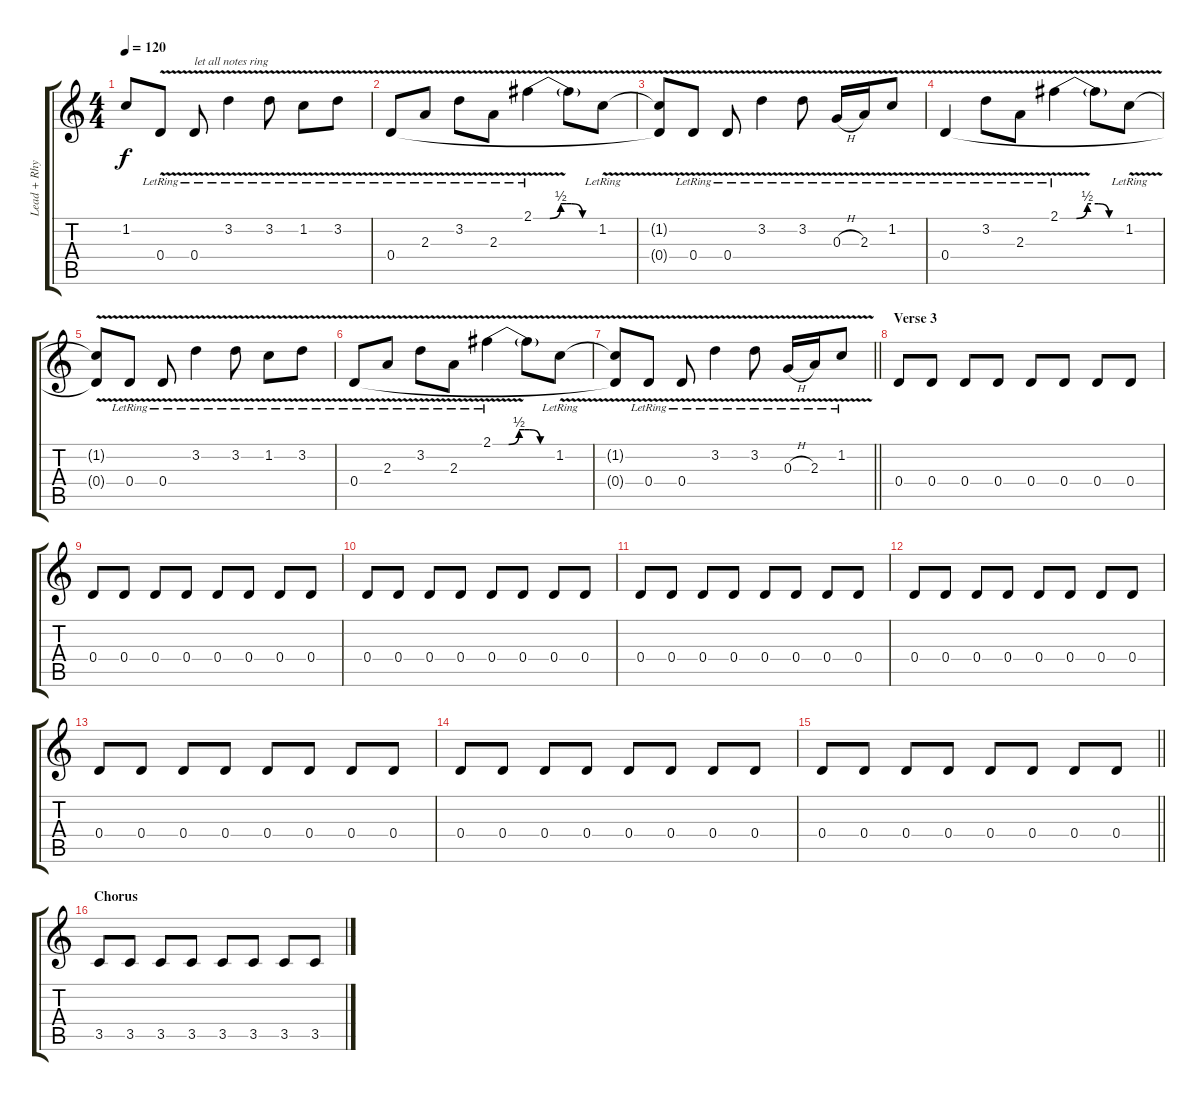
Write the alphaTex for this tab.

\track ("Lead + Rhythm Guitar" "Lead + Rhy") {instrument distortionguitar}
\staff {score tabs}
\tuning (E4 B3 G3 D3 A2 D2) {hide}
\ts (4 4)
\tempo 120
\clef g2
\ks c
1.2{t}.8{dy f} 0.4{v lr}.8 0.4{v lr}.8{txt "let all notes ring"} 3.2{v lr}.4 3.2{v lr}.8 1.2{v lr}.8 3.2{v lr}.8 |
0.4{v lr}.8 2.3{v lr}.8 3.2{v lr}.8 2.3{v lr}.8 2.1{be (custom 0 0 15 0 25 2 30 2 35 2 45 0 60 0) v lr}.4 2.1{t}.8 1.2{v lr}.8 |
(1.2{t} 0.4{t}).8 0.4{v lr}.8 0.4{v lr}.8 3.2{v lr}.4 3.2{v lr}.8 0.3{v h lr}.16 2.3{v lr}.16 1.2{v lr}.8 |
0.4{v lr}.4 3.2{v lr}.8 2.3{v lr}.8 2.1{be (custom 0 0 15 0 25 2 35 2 45 0 60 0) v lr}.4 2.1{t}.8 1.2{v lr}.8 |
(1.2{t} 0.4{t}).8 0.4{v lr}.8 0.4{v lr}.8 3.2{v lr}.4 3.2{v lr}.8 1.2{v lr}.8 3.2{v lr}.8 |
0.4{v lr}.8 2.3{v lr}.8 3.2{v lr}.8 2.3{v lr}.8 2.1{be (custom 0 0 15 0 25 2 30 2 35 2 45 0 60 0) v lr}.4 2.1{t}.8 1.2{v lr}.8 |
\barLineRight lightlight
(1.2{t} 0.4{t}).8 0.4{v lr}.8 0.4{v lr}.8 3.2{v lr}.4 3.2{v lr}.8 0.3{v h lr}.16 2.3{v lr}.16 1.2{v lr}.8 |
\section ("" "Verse 3")
0.4.8 0.4.8 0.4.8 0.4.8 0.4.8 0.4.8 0.4.8 0.4.8 |
0.4.8 0.4.8 0.4.8 0.4.8 0.4.8 0.4.8 0.4.8 0.4.8 |
0.4.8 0.4.8 0.4.8 0.4.8 0.4.8 0.4.8 0.4.8 0.4.8 |
0.4.8 0.4.8 0.4.8 0.4.8 0.4.8 0.4.8 0.4.8 0.4.8 |
0.4.8 0.4.8 0.4.8 0.4.8 0.4.8 0.4.8 0.4.8 0.4.8 |
0.4.8 0.4.8 0.4.8 0.4.8 0.4.8 0.4.8 0.4.8 0.4.8 |
0.4.8 0.4.8 0.4.8 0.4.8 0.4.8 0.4.8 0.4.8 0.4.8 |
\barLineRight lightlight
0.4.8 0.4.8 0.4.8 0.4.8 0.4.8 0.4.8 0.4.8 0.4.8 |
\section ("" "Chorus")
3.5.8 3.5.8 3.5.8 3.5.8 3.5.8 3.5.8 3.5.8 3.5.8
